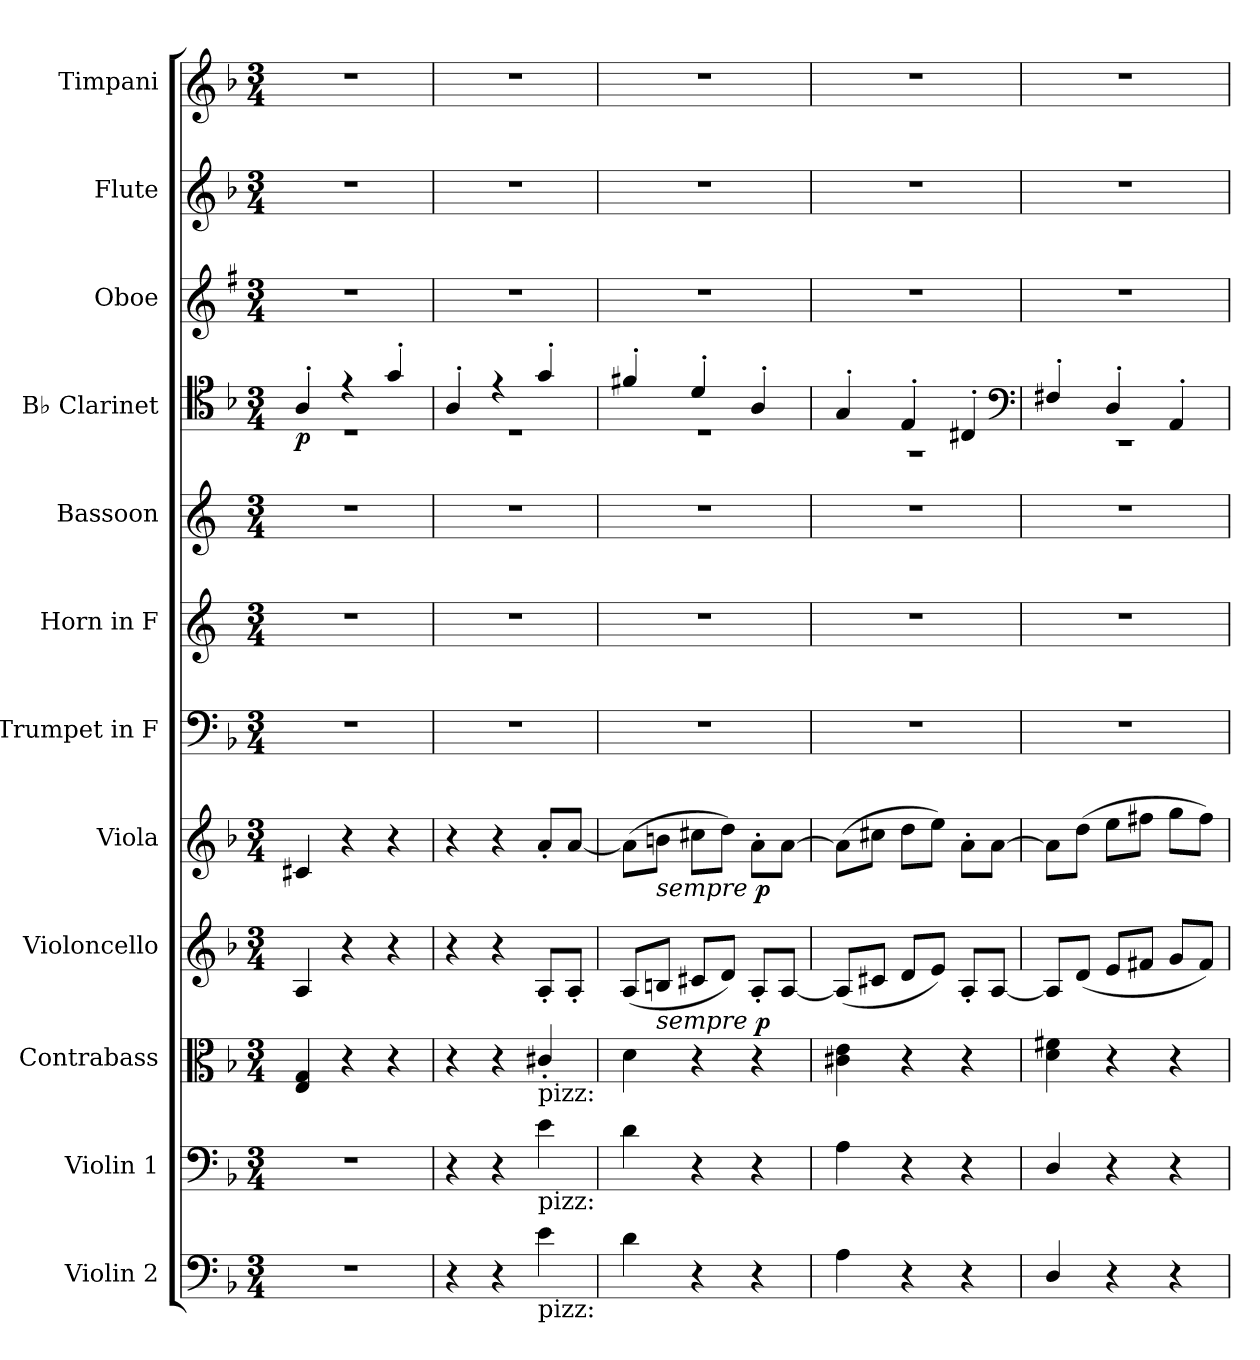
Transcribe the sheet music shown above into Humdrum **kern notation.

**kern	**kern	**kern	**kern	**dynam	**kern	**dynam	**kern	**kern	**kern	**kern	**dynam	**kern	**kern	**kern
*part12	*part11	*part10	*part9	*part9	*part8	*part8	*part7	*part6	*part5	*part4	*part4	*part3	*part2	*part1
*staff12	*staff11	*staff10	*staff9	*staff9	*staff8	*staff8	*staff7	*staff6	*staff5	*staff4	*staff4	*staff3	*staff2	*staff1
*I"Violin 2	*I"Violin 1	*I"Contrabass	*I"Violoncello	*	*I"Viola	*	*I"Trumpet in F	*I"Horn in F	*I"Bassoon	*I"B♭ Clarinet	*	*I"Oboe	*I"Flute	*I"Timpani
*I'Vln. 2	*I'Vln. 1	*I'Cb.	*I'Vc.	*	*I'Vla.	*	*I'Tpt.	*	*I'Bsn.	*I'B♭ Cl.	*	*I'Ob.	*I'Fl.	*I'Timp.
*clefF4	*clefF4	*clefC3	*clefG2	*	*clefG2	*	*clefF4	*clefG2	*clefG2	*clefC4	*	*clefG2	*clefG2	*clefG2
*ITrd7c12	*	*	*	*	*	*	*	*ITrd-3c-5	*ITrd4c7	*	*	*ITrd1c2	*	*
*k[b-]	*k[b-]	*k[b-]	*k[b-]	*	*k[b-]	*	*k[b-]	*k[b-]	*k[b-]	*k[b-]	*	*k[b-]	*k[b-]	*k[b-]
*M3/4	*M3/4	*M3/4	*M3/4	*	*M3/4	*	*M3/4	*M3/4	*M3/4	*M3/4	*	*M3/4	*M3/4	*M3/4
=1	=1	=1	=1	=1	=1	=1	=1	=1	=1	=1	=1	=1	=1	=1
*	*	*	*	*	*	*	*	*	*	*^	*	*	*	*
!	!	!	!	!	!	!	!	!	!	!	!	!LO:DY:b	!	!	!
2.r	2.r	4E/ 4G/	4A/	.	4c#X/	.	2.r	2.r	2.r	4A'/	2.r	p	2.r	2.r	2.r
.	.	4r	4r	.	4r	.	.	.	.	4r	.	.	.	.	.
.	.	4r	4r	.	4r	.	.	.	.	4g'/	.	.	.	.	.
=2	=2	=2	=2	=2	=2	=2	=2	=2	=2	=2	=2	=2	=2	=2	=2
4r	4r	4r	4r	.	4r	.	2.r	2.r	2.r	4A'/	2.r	.	2.r	2.r	2.r
4r	4r	4r	4r	.	4r	.	.	.	.	4r	.	.	.	.	.
!	!	!LO:TX:b:t=pizz&colon;	!	!	!	!	!	!	!	!	!	!	!	!	!
!	!LO:TX:b:t=pizz&colon;	!	!	!	!	!	!	!	!	!	!	!	!	!	!
!LO:TX:b:t=pizz&colon;	!	!	!	!	!	!	!	!	!	!	!	!	!	!	!
4E\	4e\	4c#X'/	8A'/L	.	8a'/L	.	.	.	.	4g'/	.	.	.	.	.
.	.	.	8A'/J	.	[8a/J	.	.	.	.	.	.	.	.	.	.
=3	=3	=3	=3	=3	=3	=3	=3	=3	=3	=3	=3	=3	=3	=3	=3
4D\	4d\	4d\	(<8A/L	.	(>8a\L]	.	2.r	2.r	2.r	4f#X'/	2.r	.	2.r	2.r	2.r
!	!	!	!	!LO:DY:b:t=sempre %s	!	!LO:DY:b:t=sempre %s	!	!	!	!	!	!	!	!	!
.	.	.	8Bn/J	p	8bn\J	p	.	.	.	.	.	.	.	.	.
4r	4r	4r	8c#X/L	.	8cc#X\L	.	.	.	.	4d'/	.	.	.	.	.
.	.	.	8d/J)	.	8dd\J)	.	.	.	.	.	.	.	.	.	.
4r	4r	4r	8A'/L	.	8a'\L	.	.	.	.	4A'/	.	.	.	.	.
.	.	.	[8A/J	.	[8a\J	.	.	.	.	.	.	.	.	.	.
=4	=4	=4	=4	=4	=4	=4	=4	=4	=4	=4	=4	=4	=4	=4	=4
4AA\	4A\	4c#X\ 4e\	(<8A/L]	.	(>8a\L]	.	2.r	2.r	2.r	4G'/	2.r	.	2.r	2.r	2.r
.	.	.	8c#X/J	.	8cc#X\J	.	.	.	.	.	.	.	.	.	.
4r	4r	4r	8d/L	.	8dd\L	.	.	.	.	4E'/	.	.	.	.	.
.	.	.	8e/J)	.	8ee\J)	.	.	.	.	.	.	.	.	.	.
4r	4r	4r	8A'/L	.	8a'\L	.	.	.	.	4C#X'/	.	.	.	.	.
.	.	.	[8A/J	.	[8a\J	.	.	.	.	.	.	.	.	.	.
*	*	*	*	*	*	*	*	*	*	*clefF4	*	*	*	*	*
=5	=5	=5	=5	=5	=5	=5	=5	=5	=5	=5	=5	=5	=5	=5	=5
4DD/	4D/	4d\ 4f#X\	8A/L]	.	8a\L]	.	2.r	2.r	2.r	4F#X'/	2.r	.	2.r	2.r	2.r
.	.	.	(<8d/J	.	(>8dd\J	.	.	.	.	.	.	.	.	.	.
4r	4r	4r	8e/L	.	8ee\L	.	.	.	.	4D'/	.	.	.	.	.
.	.	.	8f#X/J	.	8ff#X\J	.	.	.	.	.	.	.	.	.	.
4r	4r	4r	8g/L	.	8gg\L	.	.	.	.	4AA'/	.	.	.	.	.
.	.	.	8f#/J)	.	8ff#\J)	.	.	.	.	.	.	.	.	.	.
*	*	*	*	*	*	*	*	*	*	*v	*v	*	*	*	*
=	=	=	=	=	=	=	=	=	=	=	=	=	=	=
*-	*-	*-	*-	*-	*-	*-	*-	*-	*-	*-	*-	*-	*-	*-
